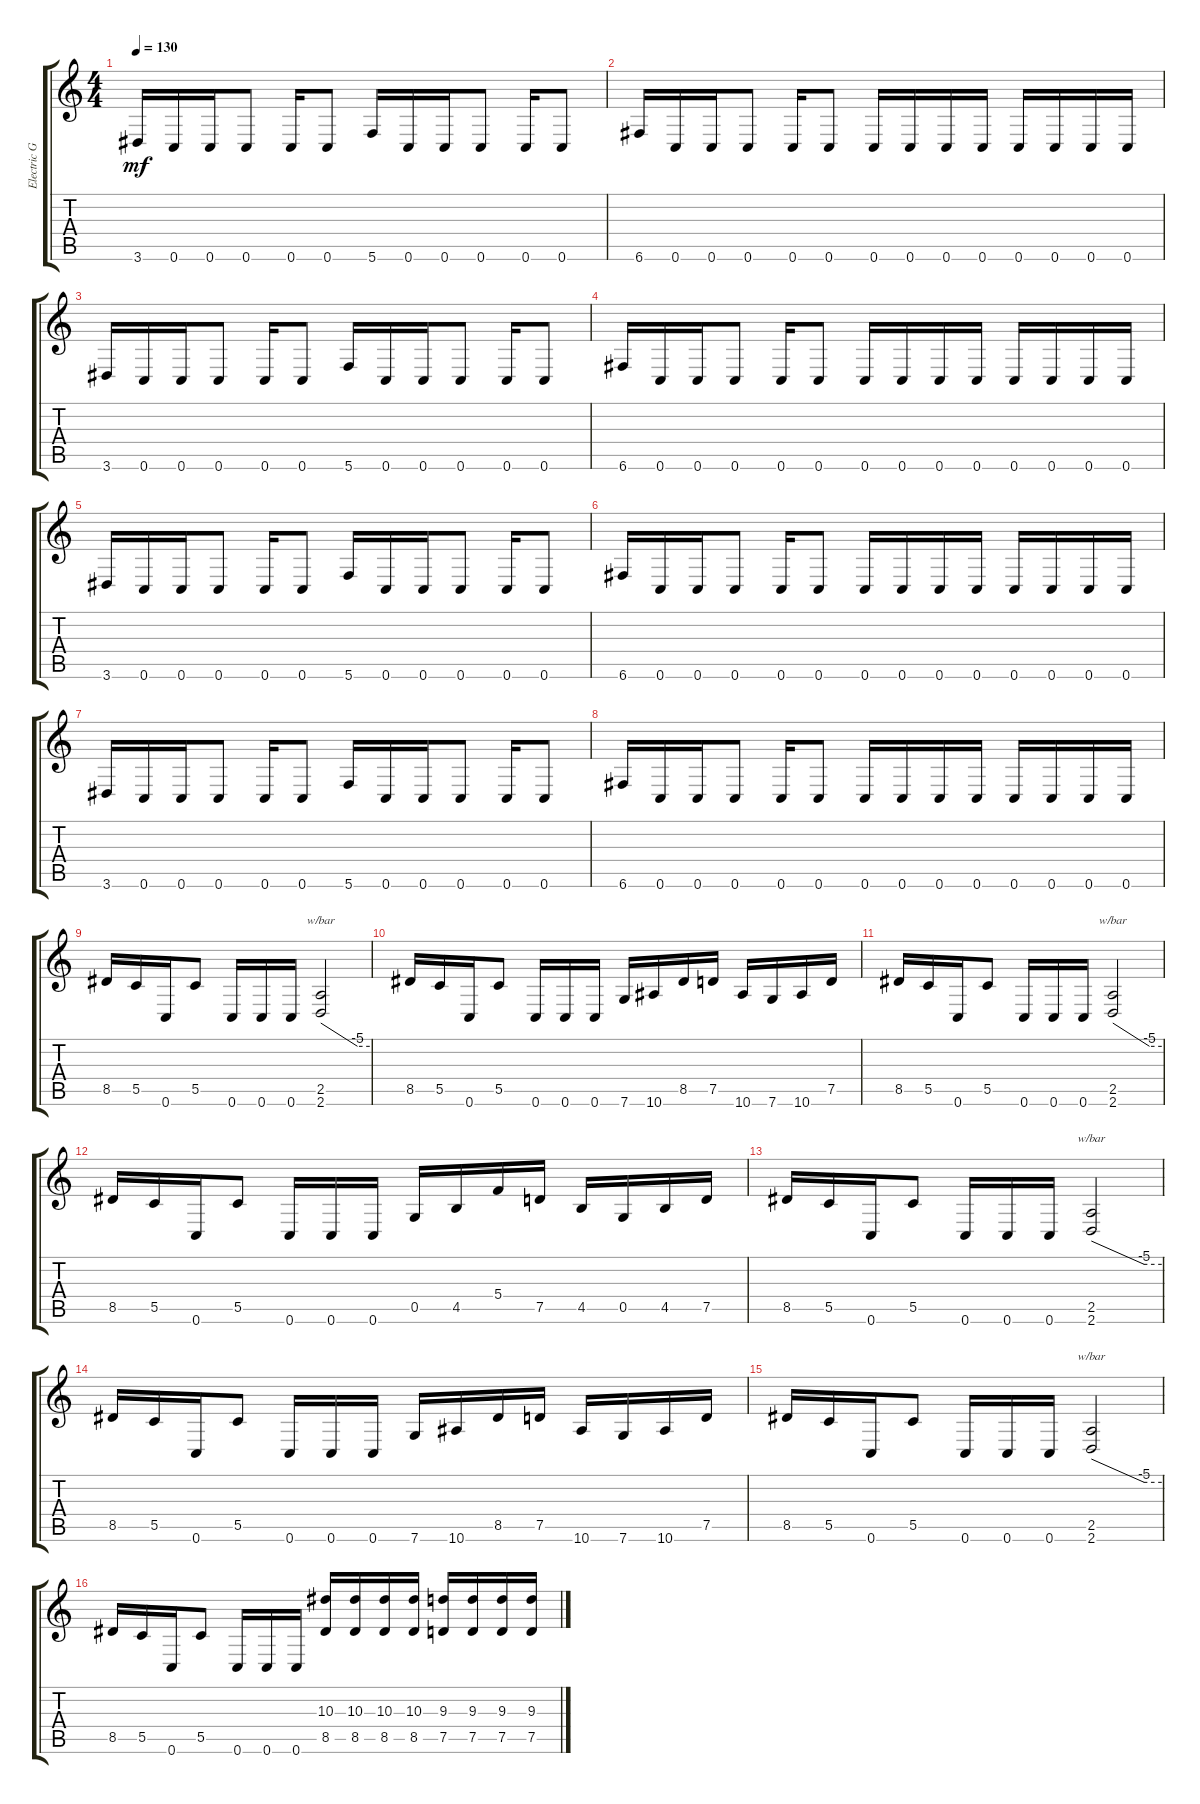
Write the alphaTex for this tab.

\track ("Electric Guitar" "Electric G") {instrument distortionguitar}
\staff {score tabs}
\tuning (D4 A3 F3 C3 G2 C2) {hide}
\ts (4 4)
\tempo 130
\clef g2
\ks c
3.6.16{dy mf instrument distortionguitar} 0.6.16 0.6.16 0.6.8 0.6.16 0.6.8 5.6.16 0.6.16 0.6.16 0.6.8 0.6.16 0.6.8 |
6.6.16 0.6.16 0.6.16 0.6.8 0.6.16 0.6.8 0.6.16 0.6.16 0.6.16 0.6.16 0.6.16 0.6.16 0.6.16 0.6.16 |
3.6.16 0.6.16 0.6.16 0.6.8 0.6.16 0.6.8 5.6.16 0.6.16 0.6.16 0.6.8 0.6.16 0.6.8 |
6.6.16 0.6.16 0.6.16 0.6.8 0.6.16 0.6.8 0.6.16 0.6.16 0.6.16 0.6.16 0.6.16 0.6.16 0.6.16 0.6.16 |
3.6.16 0.6.16 0.6.16 0.6.8 0.6.16 0.6.8 5.6.16 0.6.16 0.6.16 0.6.8 0.6.16 0.6.8 |
6.6.16 0.6.16 0.6.16 0.6.8 0.6.16 0.6.8 0.6.16 0.6.16 0.6.16 0.6.16 0.6.16 0.6.16 0.6.16 0.6.16 |
3.6.16 0.6.16 0.6.16 0.6.8 0.6.16 0.6.8 5.6.16 0.6.16 0.6.16 0.6.8 0.6.16 0.6.8 |
6.6.16 0.6.16 0.6.16 0.6.8 0.6.16 0.6.8 0.6.16 0.6.16 0.6.16 0.6.16 0.6.16 0.6.16 0.6.16 0.6.16 |
8.5.16 5.5.16 0.6.16 5.5.8 0.6.16 0.6.16 0.6.16 (2.5 2.6).2{tbe (custom default 0 0 45 -20 60 -20)} |
8.5.16 5.5.16 0.6.16 5.5.8 0.6.16 0.6.16 0.6.16 7.6.16 10.6.16 8.5.16 7.5.16 10.6.16 7.6.16 10.6.16 7.5.16 |
8.5.16 5.5.16 0.6.16 5.5.8 0.6.16 0.6.16 0.6.16 (2.5 2.6).2{tbe (custom default 0 0 45 -20 60 -20)} |
8.5.16 5.5.16 0.6.16 5.5.8 0.6.16 0.6.16 0.6.16 0.5.16 4.5.16 5.4.16 7.5.16 4.5.16 0.5.16 4.5.16 7.5.16 |
8.5.16 5.5.16 0.6.16 5.5.8 0.6.16 0.6.16 0.6.16 (2.5 2.6).2{tbe (custom default 0 0 45 -20 60 -20)} |
8.5.16 5.5.16 0.6.16 5.5.8 0.6.16 0.6.16 0.6.16 7.6.16 10.6.16 8.5.16 7.5.16 10.6.16 7.6.16 10.6.16 7.5.16 |
8.5.16 5.5.16 0.6.16 5.5.8 0.6.16 0.6.16 0.6.16 (2.5 2.6).2{tbe (custom default 0 0 45 -20 60 -20)} |
8.5.16 5.5.16 0.6.16 5.5.8 0.6.16 0.6.16 0.6.16 (10.3 8.5).16 (10.3 8.5).16 (10.3 8.5).16 (10.3 8.5).16 (9.3 7.5).16 (9.3 7.5).16 (9.3 7.5).16 (9.3 7.5).16
